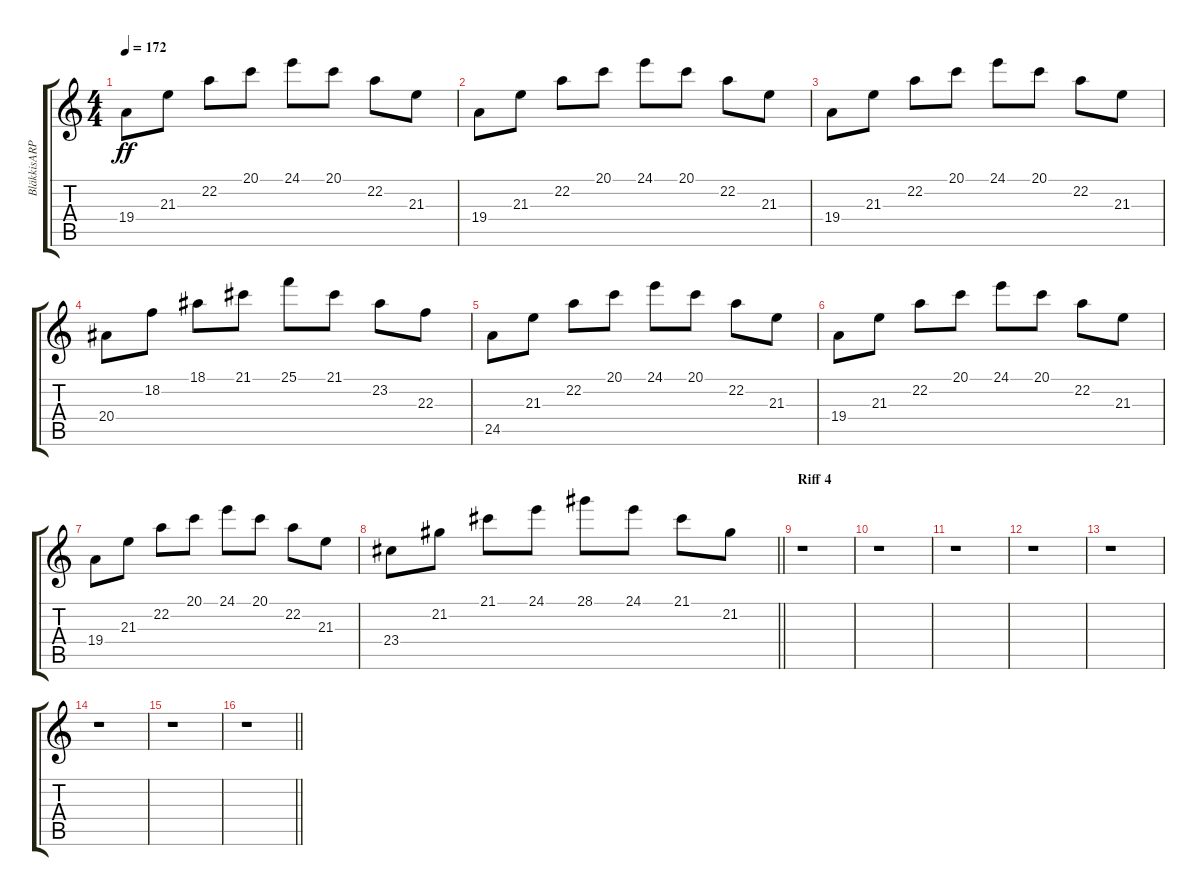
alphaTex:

\track ("BläkkisARP" "BläkkisARP") {instrument lead1square}
\staff {score tabs}
\tuning (E4 B3 G3 D3 A2 E2) {hide}
\ts (4 4)
\tempo 172
\clef g2
\ks c
19.4.8{dy ff} 21.3.8 22.2.8 20.1.8 24.1.8 20.1.8 22.2.8 21.3.8 |
19.4.8 21.3.8 22.2.8 20.1.8 24.1.8 20.1.8 22.2.8 21.3.8 |
19.4.8 21.3.8 22.2.8 20.1.8 24.1.8 20.1.8 22.2.8 21.3.8 |
20.4.8 18.2.8 18.1.8 21.1.8 25.1.8 21.1.8 23.2.8 22.3.8 |
24.5.8 21.3.8 22.2.8 20.1.8 24.1.8 20.1.8 22.2.8 21.3.8 |
19.4.8 21.3.8 22.2.8 20.1.8 24.1.8 20.1.8 22.2.8 21.3.8 |
19.4.8 21.3.8 22.2.8 20.1.8 24.1.8 20.1.8 22.2.8 21.3.8 |
\barLineRight lightlight
23.4.8 21.2.8 21.1.8 24.1.8 28.1.8 24.1.8 21.1.8 21.2.8 |
\section ("" "Riff 4")
r.1 |
r.1 |
r.1 |
r.1 |
r.1 |
r.1 |
r.1 |
\barLineRight lightlight
r.1
